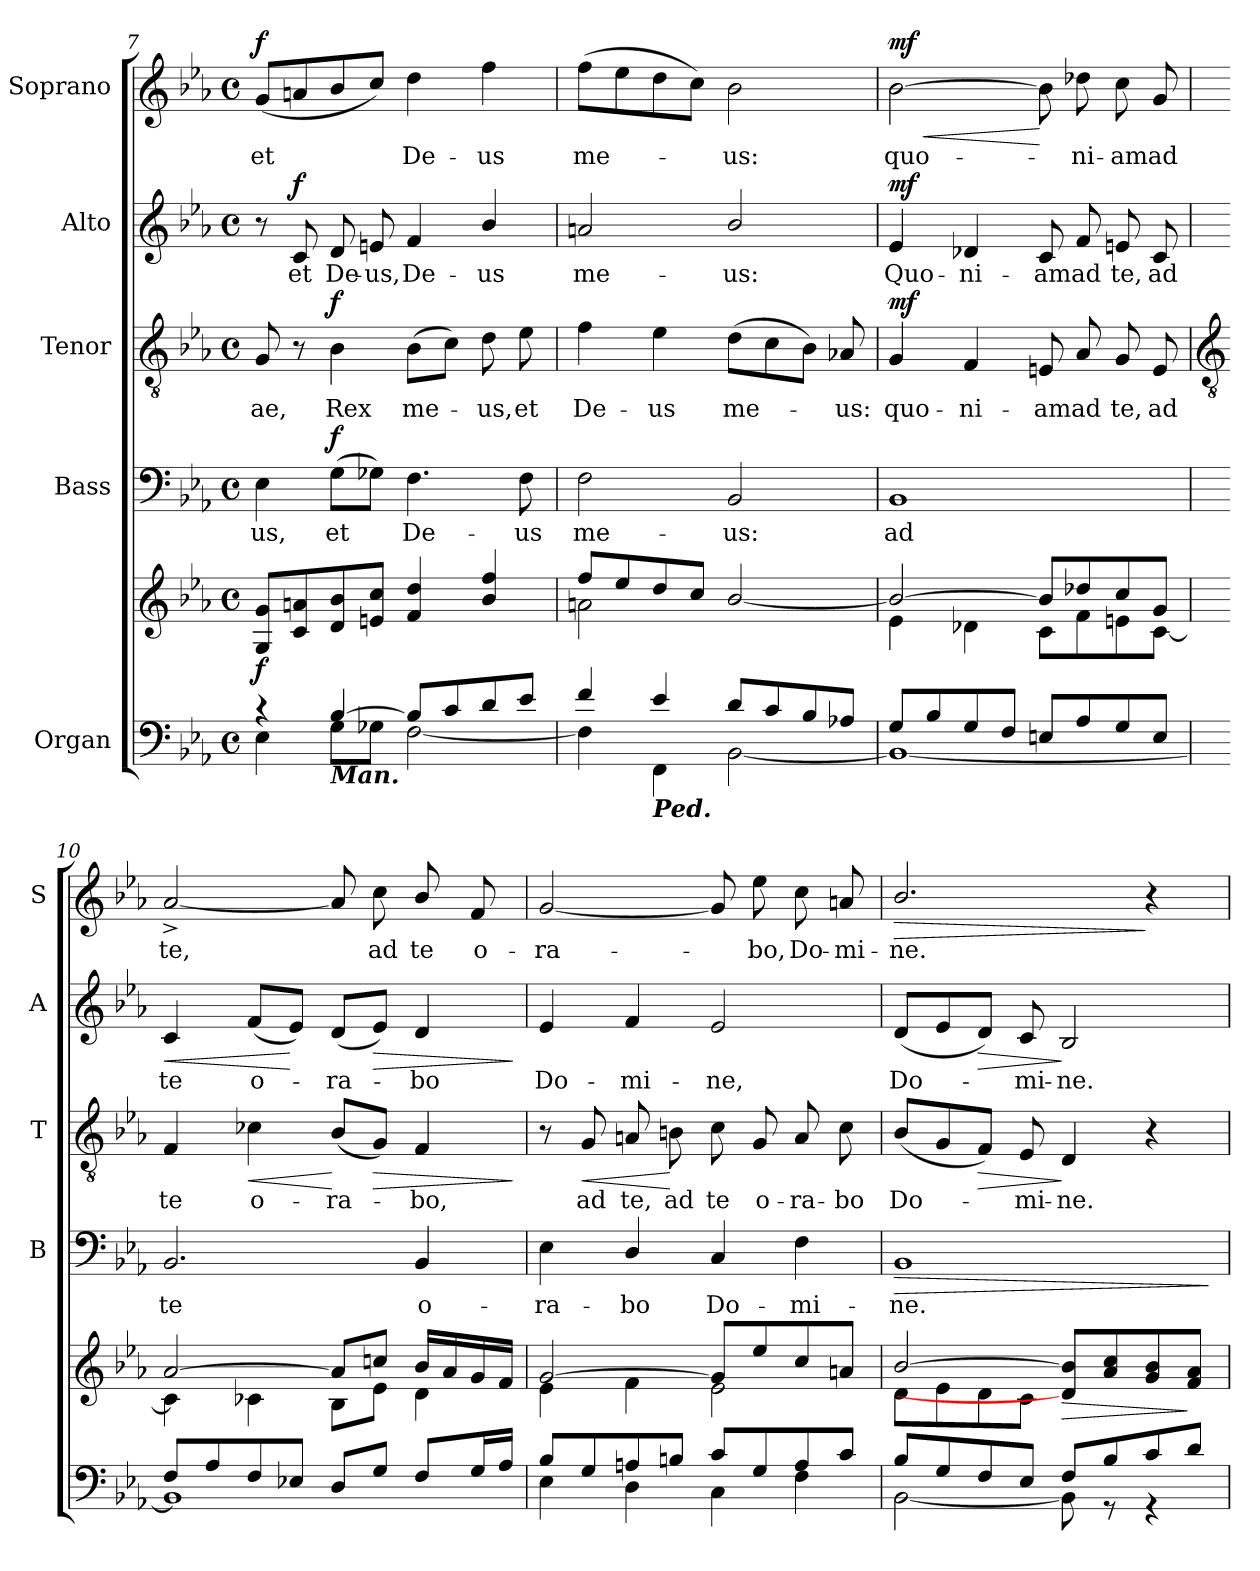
**kern	**kern	**dynam	**kern	**text	**dynam	**kern	**text	**dynam	**kern	**text	**dynam	**kern	**text	**dynam
*part5	*part5	*part5	*part4	*part4	*part4	*part3	*part3	*part3	*part2	*part2	*part2	*part1	*part1	*part1
*staff6	*staff5	*staff5/6	*staff4	*staff4	*staff4	*staff3	*staff3	*staff3	*staff2	*staff2	*staff2	*staff1	*staff1	*staff1
*I"Organ	*	*	*I"Bass	*	*	*I"Tenor	*	*	*I"Alto	*	*	*I"Soprano	*	*
*	*	*	*I'B	*	*	*I'T	*	*	*I'A	*	*	*I'S	*	*
*clefF4	*clefG2	*	*clefF4	*	*	*clefGv2	*	*	*clefG2	*	*	*clefG2	*	*
*k[b-e-a-]	*k[b-e-a-]	*	*k[b-e-a-]	*	*	*k[b-e-a-]	*	*	*k[b-e-a-]	*	*	*k[b-e-a-]	*	*
*E-:	*E-:	*	*E-:	*	*	*E-:	*	*	*E-:	*	*	*E-:	*	*
*M4/4	*M4/4	*	*M4/4	*	*	*M4/4	*	*	*M4/4	*	*	*M4/4	*	*
*met(c)	*met(c)	*	*met(c)	*	*	*met(c)	*	*	*met(c)	*	*	*met(c)	*	*
=7	=7	=7	=7	=7	=7	=7	=7	=7	=7	=7	=7	=7	=7	=7
*^	*^	*	*	*	*	*	*	*	*	*	*	*	*	*
!	!	!	!	!LO:DY:b	!	!LO:LY:b	!	!	!LO:LY:b	!	!	!	!	!	!LO:LY:b	!LO:DY:b
4r	4E-\	8G 8gL	1ryy	f	4E-	-us,	.	8G	ae,	.	8r	.	.	(<8gL	et	f
!	!	!	!	!	!	!	!	!	!	!	!	!LO:LY:b	!LO:DY:b	!	!	!
.	.	8c 8an	.	.	.	.	.	8r	.	.	8c	et	f	8an	.	.
!LO:TX:b:Bi:t=Man.	!	!	!	!	!	!	!	!	!	!	!	!	!	!	!	!
!	!	!	!	!	!	!LO:LY:b	!LO:DY:b	!	!LO:LY:b	!LO:DY:b	!	!LO:LY:b	!	!	!	!
[4B-/	8G\L	8d 8b-	.	.	(>8GL	et	f	4B-	Rex	f	8d	De-	.	8b-	.	.
!	!	!	!	!	!	!	!	!	!	!	!	!LO:LY:b	!	!	!	!
.	8G-X\J	8en 8ccJ	.	.	8G-XJ)	.	.	.	.	.	8en	-us,	.	8ccJ)	.	.
!	!	!	!	!	!	!LO:LY:b	!	!	!LO:LY:b	!	!	!LO:LY:b	!	!	!LO:LY:b	!
8B-/L]	[2F\	4f 4dd	.	.	4.F	De-	.	(>8B-L	me-	.	4f	De-	.	4dd	De-	.
8c/	.	.	.	.	.	.	.	8cJ)	.	.	.	.	.	.	.	.
!	!	!	!	!	!	!	!	!	!LO:LY:b	!	!	!LO:LY:b	!	!	!LO:LY:b	!
8d/	.	4b- 4ff	.	.	.	.	.	8d	us,	.	4b-/	-us	.	4ff	-us	.
!	!	!	!	!	!	!LO:LY:b	!	!	!LO:LY:b	!	!	!	!	!	!	!
8e-/J	.	.	.	.	8F	-us	.	8e-	et	.	.	.	.	.	.	.
=8	=8	=8	=8	=8	=8	=8	=8	=8	=8	=8	=8	=8	=8	=8	=8	=8
!	!	!	!	!	!	!LO:LY:b	!	!	!LO:LY:b	!	!	!LO:LY:b	!	!	!LO:LY:b	!
4f/	4F\]	8ff/L	2an\	.	2F	me-	.	4f	De-	.	2an	me-	.	(>8ffL	me-	.
.	.	8ee-/	.	.	.	.	.	.	.	.	.	.	.	8ee-	.	.
!LO:TX:b:Bi:t=Ped.	!	!	!	!	!	!	!	!	!	!	!	!	!	!	!	!
!	!	!	!	!	!	!	!	!	!LO:LY:b	!	!	!	!	!	!	!
4e-/	4FF\	8dd/	.	.	.	.	.	4e-	-us	.	.	.	.	8dd	.	.
.	.	8cc/J	.	.	.	.	.	.	.	.	.	.	.	8ccJ)	.	.
!	!	!	!	!	!	!LO:LY:b	!	!	!LO:LY:b	!	!	!LO:LY:b	!	!	!LO:LY:b	!
8d/L	[2BB-\	[2b-/	2ryy	.	2BB-	-us:	.	(>8dL	me-	.	2b-/	-us:	.	2b-	us:	.
8c/	.	.	.	.	.	.	.	8c	.	.	.	.	.	.	.	.
8B-/	.	.	.	.	.	.	.	8B-J)	.	.	.	.	.	.	.	.
!	!	!	!	!	!	!	!	!	!LO:LY:b	!	!	!	!	!	!	!
8A-X/J	.	.	.	.	.	.	.	8A-X	us:	.	.	.	.	.	.	.
=9	=9	=9	=9	=9	=9	=9	=9	=9	=9	=9	=9	=9	=9	=9	=9	=9
!	!	!	!	!	!	!LO:LY:b	!	!	!LO:LY:b	!LO:DY:b	!	!LO:LY:b	!LO:DY:b	!	!LO:LY:b	!LO:HP:b
!	!	!	!	!	!	!	!	!	!	!	!	!	!	!	!	!LO:DY:n=1:b
8G/L	1BB-\_	2b-/_	4e-\	.	1BB-	ad	.	4G	quo-	mf	4e-	Quo-	mf	[2b-	quo-	< mf
8B-/	.	.	.	.	.	.	.	.	.	.	.	.	.	.	.	.
!	!	!	!	!	!	!	!	!	!LO:LY:b	!	!	!LO:LY:b	!	!	!	!
8G/	.	.	4d-X\	.	.	.	.	4F	-ni-	.	4d-X	-ni-	.	.	.	.
8F/J	.	.	.	.	.	.	.	.	.	.	.	.	.	.	.	.
!	!	!	!	!	!	!	!	!	!LO:LY:b	!	!	!LO:LY:b	!	!	!	!
8En/L	.	8b-/L]	8c\L	.	.	.	.	8En	-am	.	8c	-am	.	8b-]	.	[
!	!	!	!	!	!	!	!	!	!LO:LY:b	!	!	!LO:LY:b	!	!	!LO:LY:b	!
8A-/	.	8dd-X/	8f\	.	.	.	.	8A-	ad	.	8f	ad	.	8dd-X	ni-	.
!	!	!	!	!	!	!	!	!	!LO:LY:b	!	!	!LO:LY:b	!	!	!LO:LY:b	!
8G/	.	8cc/	8en\	.	.	.	.	8G	te,	.	8en	te,	.	8cc	-am	.
!	!	!	!	!	!	!	!	!	!LO:LY:b	!	!	!LO:LY:b	!	!	!LO:LY:b	!
8E/J	.	8gJ	[8c\J	.	.	.	.	8E	ad	.	8c	ad	.	8g	ad	.
!!LO:LB:g=z
=10	=10	=10	=10	=10	=10	=10	=10	=10	=10	=10	=10	=10	=10	=10	=10	=10
*	*	*	*	*	*	*	*	*clefGv2	*	*	*	*	*	*	*	*
!	!	!	!	!	!	!LO:LY:b	!	!	!LO:LY:b	!	!	!LO:LY:b	!LO:HP:b	!	!LO:LY:b	!
8F/L	1BB-\]	[2a-/	4c\]	.	2.BB-	te	.	4F	te	.	4c	te	<	[2a-^	te,	.
8A-/	.	.	.	.	.	.	.	.	.	.	.	.	.	.	.	.
!	!	!	!	!	!	!	!	!	!LO:LY:b	!LO:HP:b	!	!LO:LY:b	!	!	!	!
8F/	.	.	4c-X\	.	.	.	.	4c-X	o-	<	(<8fL	o-	.	.	.	.
8E-X/J	.	.	.	.	.	.	.	.	.	.	8e-J)	.	[	.	.	.
!	!	!	!	!	!	!	!	!	!LO:LY:b	!	!	!LO:LY:b	!	!	!	!
8D/L	.	8a-/L]	8B-\L	.	.	.	.	(<8B-L	-ra-	[	(<8dL	ra-	.	8a-]	.	.
!	!	!	!	!	!	!	!	!	!	!LO:HP:b	!	!	!LO:HP:b	!	!LO:LY:b	!
8G/J	.	8ccn/J	8e-\J	.	.	.	.	8GJ)	.	>	8e-J)	.	>	8cc	ad	.
!	!	!	!	!	!	!LO:LY:b	!	!	!LO:LY:b	!	!	!LO:LY:b	!	!	!LO:LY:b	!
8F/L	.	16b-/LL	4d\	.	4BB-	o-	.	4F	bo,	.	4d	bo	.	8b-/	te	.
.	.	16a-/	.	.	.	.	.	.	.	.	.	.	.	.	.	.
!	!	!	!	!	!	!	!	!	!	!	!	!	!	!	!LO:LY:b	!
16G/L	.	16g/	.	.	.	.	.	.	.	.	.	.	.	8f	o-	.
16A-/JJ	.	16f/JJ	.	.	.	.	.	.	.	.	.	.	.	.	.	.
*v	*v	*	*	*	*	*	*	*	*	*	*	*	*	*	*	*
*	*v	*v	*	*	*	*	*	*	*	*	*	*	*	*	*
.	.	.	.	.	.	.	.	]	.	.	]	.	.	.
=11	=11	=11	=11	=11	=11	=11	=11	=11	=11	=11	=11	=11	=11	=11
*^	*^	*	*	*	*	*	*	*	*	*	*	*	*	*
!	!	!	!	!	!	!LO:LY:b	!	!	!	!	!	!LO:LY:b	!	!	!LO:LY:b	!
8B-/L	4E-\	[2g/	4e-\	.	4E-	-ra-	.	8r	.	.	4e-	Do-	.	[2g	-ra-	.
!	!	!	!	!	!	!	!	!	!LO:LY:b	!LO:HP:b	!	!	!	!	!	!
8G/	.	.	.	.	.	.	.	8G	ad	<	.	.	.	.	.	.
!	!	!	!	!	!	!LO:LY:b	!	!	!LO:LY:b	!	!	!LO:LY:b	!	!	!	!
8An/	4D\	.	4f\	.	4D/	-bo	.	8An	te,	.	4f	-mi-	.	.	.	.
!	!	!	!	!	!	!	!	!	!LO:LY:b	!	!	!	!	!	!	!
8Bn/J	.	.	.	.	.	.	.	8Bn	ad	[	.	.	.	.	.	.
!	!	!	!	!	!	!LO:LY:b	!	!	!LO:LY:b	!	!	!LO:LY:b	!	!	!	!
8c/L	4C\	8g/L]	2e-\	.	4C	Do-	.	8c	te	.	2e-	-ne,	.	8g]	.	.
!	!	!	!	!	!	!	!	!	!LO:LY:b	!	!	!	!	!	!LO:LY:b	!
8G/	.	8ee-/	.	.	.	.	.	8G	o-	.	.	.	.	8ee-	bo,	.
!	!	!	!	!	!	!LO:LY:b	!	!	!LO:LY:b	!	!	!	!	!	!LO:LY:b	!
8A/	4F\	8cc/	.	.	4F	-mi-	.	8A	-ra-	.	.	.	.	8cc	Do-	.
!	!	!	!	!	!	!	!	!	!LO:LY:b	!	!	!	!	!	!LO:LY:b	!
8c/J	.	8an/J	.	.	.	.	.	8c	-bo	.	.	.	.	8an	-mi-	.
=12	=12	=12	=12	=12	=12	=12	=12	=12	=12	=12	=12	=12	=12	=12	=12	=12
!	!	!	!	!	!	!LO:LY:b	!LO:HP:b	!	!LO:LY:b	!	!	!LO:LY:b	!	!	!LO:LY:b	!LO:HP:b
8B-/L	[2BB-\	[2b-/	8d\L	.	1BB-	-ne.	>	(<8B-L	Do-	.	(<8dL	Do-	.	2.b-/	-ne.	>
8G/	.	.	8e-\	.	.	.	.	8G	.	.	8e-	.	.	.	.	.
!	!	!	!	!	!	!	!	!	!	!LO:HP:b	!	!	!LO:HP:b	!	!	!
8F/	.	.	8d\	.	.	.	.	8FJ)	.	>	8dJ)	.	>	.	.	.
!	!	!	!	!	!	!	!	!	!LO:LY:b	!	!	!LO:LY:b	!	!	!	!
8E-/J	.	.	8c\J	.	.	.	.	8E-	mi-	.	8c	mi-	.	.	.	.
!	!	!	!	!LO:HP:b	!	!	!	!	!LO:LY:b	!	!	!LO:LY:b	!	!	!	!
8F/L	8BB-\]	8d/] 8b-/]L	2ryy	>	.	.	.	4D	-ne.	]	2B-	-ne.	]	.	.	.
8B-/	8r	8a-/ 8cc/	.	.	.	.	.	.	.	.	.	.	.	.	.	.
8c/	4r	8g/ 8b-/	.	.	.	.	.	4r	.	.	.	.	.	4r	.	]
8d/J	.	8f/ 8a-/J	.	]	.	.	.	.	.	.	.	.	.	.	.	.
*v	*v	*	*	*	*	*	*	*	*	*	*	*	*	*	*	*
*	*v	*v	*	*	*	*	*	*	*	*	*	*	*	*	*
.	.	.	.	.	]	.	.	.	.	.	.	.	.	.
=	=	=	=	=	=	=	=	=	=	=	=	=	=	=
*-	*-	*-	*-	*-	*-	*-	*-	*-	*-	*-	*-	*-	*-	*-
